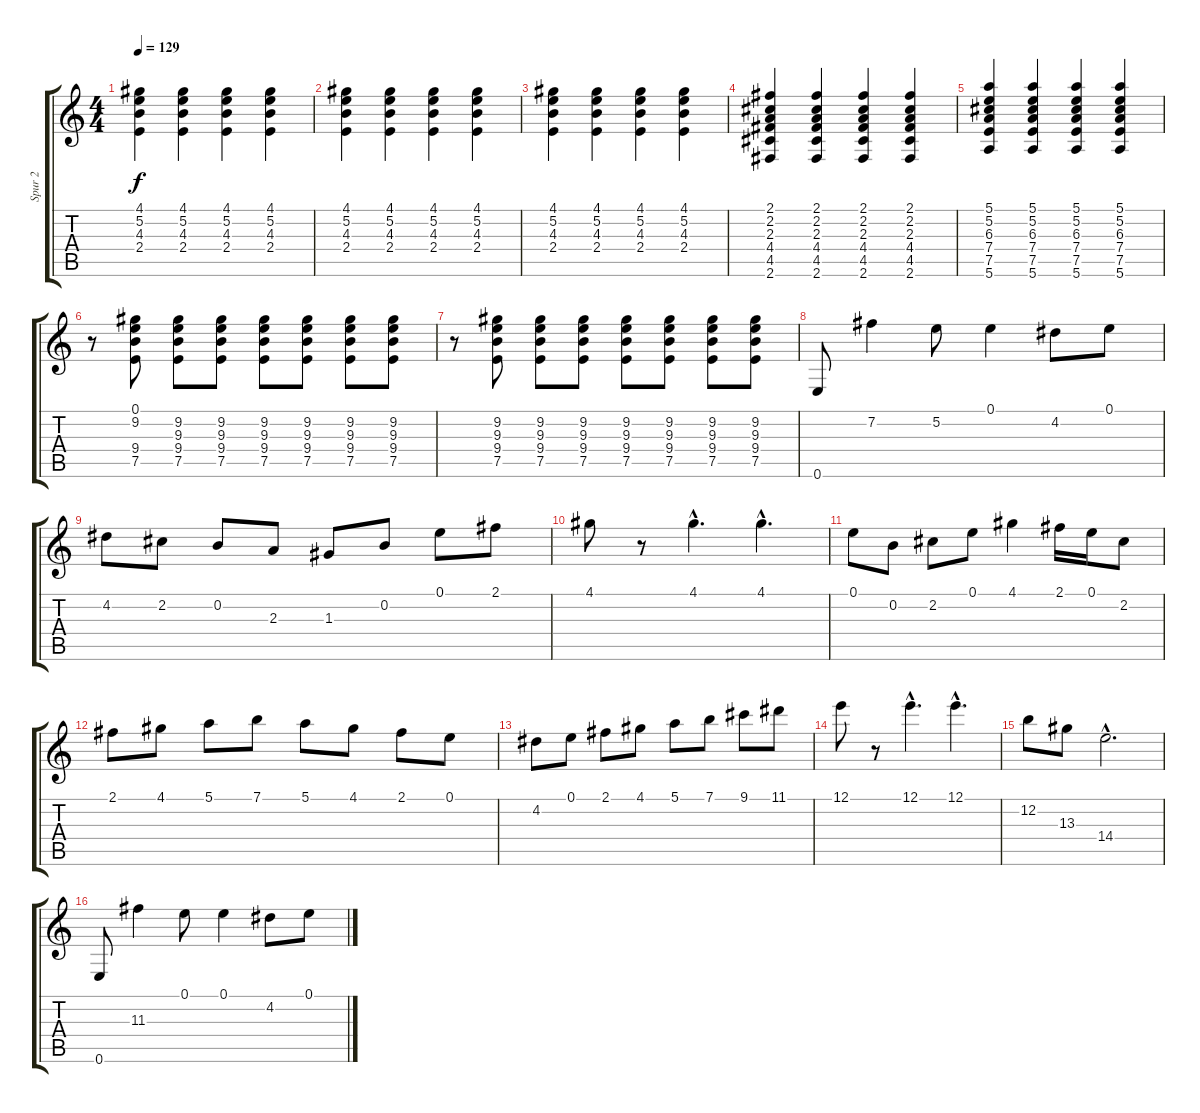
\track ("Spur 2" "Spur 2") {instrument overdrivenguitar}
\staff {score tabs}
\tuning (E4 B3 G3 D3 A2 E2) {hide}
\ts (4 4)
\tempo 129
\clef g2
\ks c
(4.1 5.2 4.3 2.4).4{dy f} (4.1 5.2 4.3 2.4).4 (4.1 5.2 4.3 2.4).4 (4.1 5.2 4.3 2.4).4 |
(4.1 5.2 4.3 2.4).4 (4.1 5.2 4.3 2.4).4 (4.1 5.2 4.3 2.4).4 (4.1 5.2 4.3 2.4).4 |
(4.1 5.2 4.3 2.4).4 (4.1 5.2 4.3 2.4).4 (4.1 5.2 4.3 2.4).4 (4.1 5.2 4.3 2.4).4 |
(2.1 2.2 2.3 4.4 4.5 2.6).4 (2.1 2.2 2.3 4.4 4.5 2.6).4 (2.1 2.2 2.3 4.4 4.5 2.6).4 (2.1 2.2 2.3 4.4 4.5 2.6).4 |
(5.1 5.2 6.3 7.4 7.5 5.6).4 (5.1 5.2 6.3 7.4 7.5 5.6).4 (5.1 5.2 6.3 7.4 7.5 5.6).4 (5.1 5.2 6.3 7.4 7.5 5.6).4 |
r.8 (0.1 9.2 9.4 7.5).8 (9.2 9.3 9.4 7.5).8 (9.2 9.3 9.4 7.5).8 (9.2 9.3 9.4 7.5).8 (9.2 9.3 9.4 7.5).8 (9.2 9.3 9.4 7.5).8 (9.2 9.3 9.4 7.5).8 |
r.8 (9.2 9.3 9.4 7.5).8 (9.2 9.3 9.4 7.5).8 (9.2 9.3 9.4 7.5).8 (9.2 9.3 9.4 7.5).8 (9.2 9.3 9.4 7.5).8 (9.2 9.3 9.4 7.5).8 (9.2 9.3 9.4 7.5).8 |
0.6.8{volume 12} 7.2.4 5.2.8 0.1.4 4.2.8 0.1.8 |
4.2.8 2.2.8 0.2.8 2.3.8 1.3.8 0.2.8 0.1.8 2.1.8 |
4.1.8 r.8 4.1{hac}.4{d} 4.1{hac}.4{d} |
0.1.8 0.2.8 2.2.8 0.1.8 4.1.4 2.1.16 0.1.16 2.2.8 |
2.1.8 4.1.8 5.1.8 7.1.8 5.1.8 4.1.8 2.1.8 0.1.8 |
4.2.8 0.1.8 2.1.8 4.1.8 5.1.8 7.1.8 9.1.8 11.1.8 |
12.1.8 r.8 12.1{hac}.4{d} 12.1{hac}.4{d} |
12.2.8 13.3.8 14.4{hac}.2{d} |
0.6.8 11.3.4 0.1.8 0.1.4 4.2.8 0.1.8
